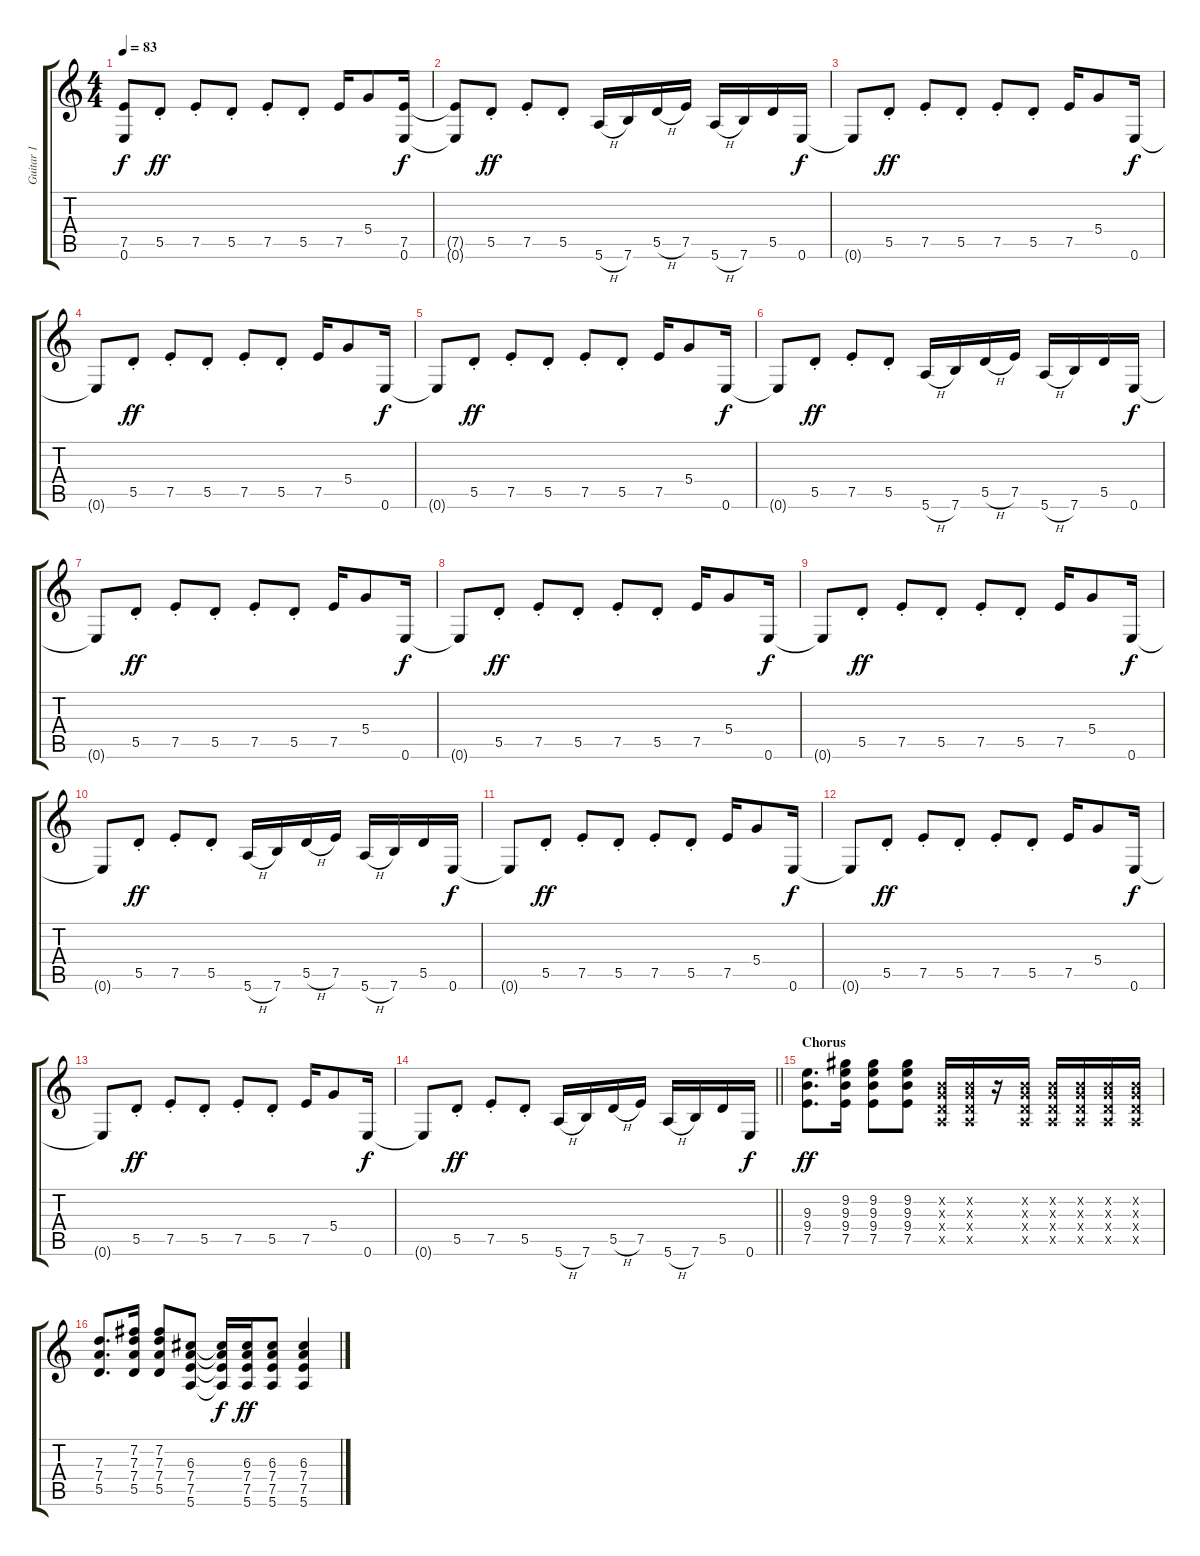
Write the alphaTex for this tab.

\track ("Guitar 1" "Guitar 1") {instrument overdrivenguitar}
\staff {score tabs}
\tuning (E4 B3 G3 D3 A2 E2) {hide}
\ts (4 4)
\tempo 83
\clef g2
\ks c
(7.5{t} 0.6{t}).8{dy f} 5.5{st}.8{dy ff} 7.5{st}.8 5.5{st}.8 7.5{st}.8 5.5{st}.8 7.5.16 5.4.8 (7.5 0.6).16{dy f} |
(7.5{t} 0.6{t}).8 5.5{st}.8{dy ff} 7.5{st}.8 5.5{st}.8 5.6{h}.16 7.6.16 5.5{h}.16 7.5.16 5.6{h}.16 7.6.16 5.5.16 0.6.16{dy f} |
0.6{t}.8 5.5{st}.8{dy ff} 7.5{st}.8 5.5{st}.8 7.5{st}.8 5.5{st}.8 7.5.16 5.4.8 0.6.16{dy f} |
0.6{t}.8 5.5{st}.8{dy ff} 7.5{st}.8 5.5{st}.8 7.5{st}.8 5.5{st}.8 7.5.16 5.4.8 0.6.16{dy f} |
0.6{t}.8 5.5{st}.8{dy ff} 7.5{st}.8 5.5{st}.8 7.5{st}.8 5.5{st}.8 7.5.16 5.4.8 0.6.16{dy f} |
0.6{t}.8 5.5{st}.8{dy ff} 7.5{st}.8 5.5{st}.8 5.6{h}.16 7.6.16 5.5{h}.16 7.5.16 5.6{h}.16 7.6.16 5.5.16 0.6.16{dy f} |
0.6{t}.8 5.5{st}.8{dy ff} 7.5{st}.8 5.5{st}.8 7.5{st}.8 5.5{st}.8 7.5.16 5.4.8 0.6.16{dy f} |
0.6{t}.8 5.5{st}.8{dy ff} 7.5{st}.8 5.5{st}.8 7.5{st}.8 5.5{st}.8 7.5.16 5.4.8 0.6.16{dy f} |
0.6{t}.8 5.5{st}.8{dy ff} 7.5{st}.8 5.5{st}.8 7.5{st}.8 5.5{st}.8 7.5.16 5.4.8 0.6.16{dy f} |
0.6{t}.8 5.5{st}.8{dy ff} 7.5{st}.8 5.5{st}.8 5.6{h}.16 7.6.16 5.5{h}.16 7.5.16 5.6{h}.16 7.6.16 5.5.16 0.6.16{dy f} |
0.6{t}.8 5.5{st}.8{dy ff} 7.5{st}.8 5.5{st}.8 7.5{st}.8 5.5{st}.8 7.5.16 5.4.8 0.6.16{dy f} |
0.6{t}.8 5.5{st}.8{dy ff} 7.5{st}.8 5.5{st}.8 7.5{st}.8 5.5{st}.8 7.5.16 5.4.8 0.6.16{dy f} |
0.6{t}.8 5.5{st}.8{dy ff} 7.5{st}.8 5.5{st}.8 7.5{st}.8 5.5{st}.8 7.5.16 5.4.8 0.6.16{dy f} |
\barLineRight lightlight
0.6{t}.8 5.5{st}.8{dy ff} 7.5{st}.8 5.5{st}.8 5.6{h}.16 7.6.16 5.5{h}.16 7.5.16 5.6{h}.16 7.6.16 5.5.16 0.6.16{dy f} |
\section ("" "Chorus")
(9.3 9.4 7.5).8{d dy ff} (9.2 9.3 9.4 7.5).16 (9.2 9.3 9.4 7.5).8 (9.2 9.3 9.4 7.5).8 (0.2{x} 0.3{x} 0.4{x} 0.5{x}).16 (0.2{x} 0.3{x} 0.4{x} 0.5{x}).16 r.16 (0.2{x} 0.3{x} 0.4{x} 0.5{x}).16 (0.2{x} 0.3{x} 0.4{x} 0.5{x}).16 (0.2{x} 0.3{x} 0.4{x} 0.5{x}).16 (0.2{x} 0.3{x} 0.4{x} 0.5{x}).16 (0.2{x} 0.3{x} 0.4{x} 0.5{x}).16 |
(7.3 7.4 5.5).8{d} (7.2 7.3 7.4 5.5).16 (7.2 7.3 7.4 5.5).8 (6.3 7.4 7.5 5.6).8 (6.3{t} 7.4{t} 7.5{t} 5.6{t}).16{dy f} (6.3 7.4 7.5 5.6).16{dy ff} (6.3 7.4 7.5 5.6).8 (6.3 7.4 7.5 5.6).4
